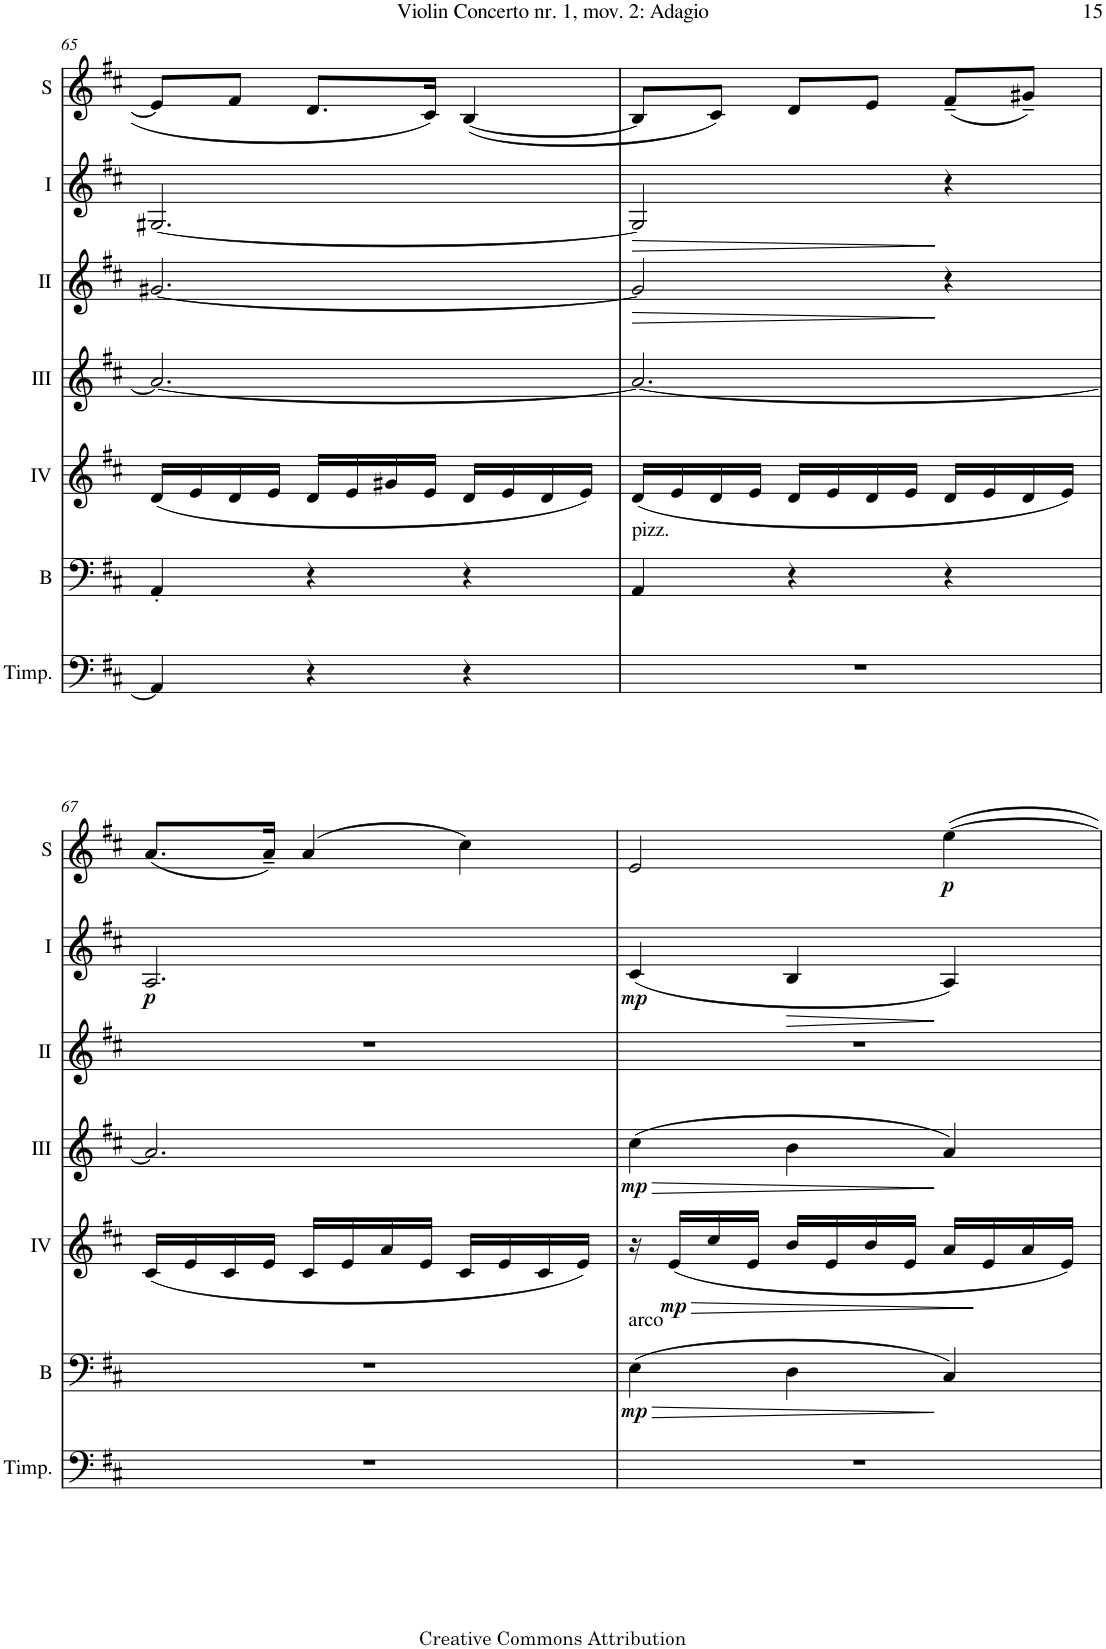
**kern	**kern	**dynam	**kern	**dynam	**kern	**dynam	**kern	**dynam	**kern	**dynam	**kern	**dynam
*part7	*part6	*part6	*part5	*part5	*part4	*part4	*part3	*part3	*part2	*part2	*part1	*part1
*staff7	*staff6	*staff6	*staff5	*staff5	*staff4	*staff4	*staff3	*staff3	*staff2	*staff2	*staff1	*staff1
*I"Timpani	*I"Bass	*	*I"Acc. 4	*	*I"Acc. 3	*	*I"Acc. 2	*	*I"Acc. 1	*	*I"Solo	*
*I'Timp.	*I'B	*	*	*	*	*	*	*	*	*	*I'S	*
!!LO:PB:g=z
*clefF4	*clefF4	*	*clefG2	*	*clefG2	*	*clefG2	*	*clefG2	*	*clefG2	*
*	*Trd7c12	*	*Trd7c12	*	*	*	*	*	*	*	*	*
*k[f#c#]	*k[f#c#]	*	*k[f#c#]	*	*k[f#c#]	*	*k[f#c#]	*	*k[f#c#]	*	*k[f#c#]	*
*M3/4	*M3/4	*	*M3/4	*	*M3/4	*	*M3/4	*	*M3/4	*	*M3/4	*
=65	=65	=65	=65	=65	=65	=65	=65	=65	=65	=65	=65	=65
4AA/]	4AA'/	.	(16d/LL	.	2.A/_	.	[2.G#X/	.	[2.G#X/	.	8e/L]	.
.	.	.	16e/	.	.	.	.	.	.	.	.	.
.	.	.	16d/	.	.	.	.	.	.	.	8f#/J	.
.	.	.	16e/JJ	.	.	.	.	.	.	.	.	.
4r	4r	.	16d/LL	.	.	.	.	.	.	.	8.d/L	.
.	.	.	16e/	.	.	.	.	.	.	.	.	.
.	.	.	16g#X/	.	.	.	.	.	.	.	.	.
.	.	.	16e/JJ	.	.	.	.	.	.	.	16c#/Jk	.
4r	4r	.	16d/LL	.	.	.	.	.	.	.	([4B/	.
.	.	.	16e/	.	.	.	.	.	.	.	.	.
.	.	.	16d/	.	.	.	.	.	.	.	.	.
.	.	.	16e/JJ)	.	.	.	.	.	.	.	.	.
=66	=66	=66	=66	=66	=66	=66	=66	=66	=66	=66	=66	=66
!	!LO:TX:a:t=pizz.	!	!	!	!	!	!	!	!	!	!	!
!	!	!	!	!	!	!	!	!LO:HP:b	!	!LO:HP:b	!	!
2.r	4AA/	.	(16d/LL	.	2.A/_	.	2G#/]	>	2G#/]	>	8B/L]	.
.	.	.	16e/	.	.	.	.	.	.	.	.	.
.	.	.	16d/	.	.	.	.	.	.	.	8c#/J)	.
.	.	.	16e/JJ	.	.	.	.	.	.	.	.	.
.	4r	.	16d/LL	.	.	.	.	.	.	.	8d/L	.
.	.	.	16e/	.	.	.	.	.	.	.	.	.
.	.	.	16d/	.	.	.	.	.	.	.	8e/J	.
.	.	.	16e/JJ	.	.	.	.	.	.	.	.	.
.	4r	.	16d/LL	.	.	.	4r	]	4r	]	(8f#~/L	.
.	.	.	16e/	.	.	.	.	.	.	.	.	.
.	.	.	16d/	.	.	.	.	.	.	.	8g#X~/J)	.
.	.	.	16e/JJ)	.	.	.	.	.	.	.	.	.
!!LO:LB:g=z
=67	=67	=67	=67	=67	=67	=67	=67	=67	=67	=67	=67	=67
!	!	!	!	!	!	!	!	!	!	!LO:DY:b	!	!
2.r	2.r	.	(16c#/LL	.	2.A/]	.	2.r	.	2.A/	p	(8.a/L	.
.	.	.	16e/	.	.	.	.	.	.	.	.	.
.	.	.	16c#/	.	.	.	.	.	.	.	.	.
.	.	.	16e/JJ	.	.	.	.	.	.	.	16a~/Jk)	.
.	.	.	16c#/LL	.	.	.	.	.	.	.	(4a/	.
.	.	.	16e/	.	.	.	.	.	.	.	.	.
.	.	.	16a/	.	.	.	.	.	.	.	.	.
.	.	.	16e/JJ	.	.	.	.	.	.	.	.	.
.	.	.	16c#/LL	.	.	.	.	.	.	.	4cc#\)	.
.	.	.	16e/	.	.	.	.	.	.	.	.	.
.	.	.	16c#/	.	.	.	.	.	.	.	.	.
.	.	.	16e/JJ)	.	.	.	.	.	.	.	.	.
=68	=68	=68	=68	=68	=68	=68	=68	=68	=68	=68	=68	=68
!	!LO:TX:a:t=arco	!	!	!	!	!	!	!	!	!	!	!
!	!	!LO:HP:b	!	!	!	!LO:HP:b	!	!	!	!	!	!
!	!	!LO:DY:n=1:b	!	!	!	!LO:DY:n=1:b	!	!	!	!LO:DY:b	!	!
2.r	(4E\	> mp	16r	.	(4c#\	> mp	2.r	.	(4c#/	mp	2e/	.
!	!	!	!	!LO:HP:b	!	!	!	!	!	!	!	!
!	!	!	!	!LO:DY:n=1:b	!	!	!	!	!	!	!	!
.	.	.	(16e/LL	> mp	.	.	.	.	.	.	.	.
.	.	.	16cc#/	.	.	.	.	.	.	.	.	.
.	.	.	16e/JJ	.	.	.	.	.	.	.	.	.
!	!	!	!	!	!	!	!	!	!	!LO:HP:b	!	!
.	4D\	.	16b/LL	.	4B\	.	.	.	4B/	>	.	.
.	.	.	16e/	.	.	.	.	.	.	.	.	.
.	.	.	16b/	.	.	.	.	.	.	.	.	.
.	.	.	16e/JJ	.	.	.	.	.	.	.	.	.
!	!	!	!	!	!	!	!	!	!	!	!	!LO:DY:b
.	4C#/)	]	16a/LL	.	4A/)	]	.	.	4A/)	]	[4ee\	p
.	.	.	16e/	]	.	.	.	.	.	.	.	.
.	.	.	16a/	.	.	.	.	.	.	.	.	.
.	.	.	16e/JJ)	.	.	.	.	.	.	.	.	.
=	=	=	=	=	=	=	=	=	=	=	=	=
*-	*-	*-	*-	*-	*-	*-	*-	*-	*-	*-	*-	*-
